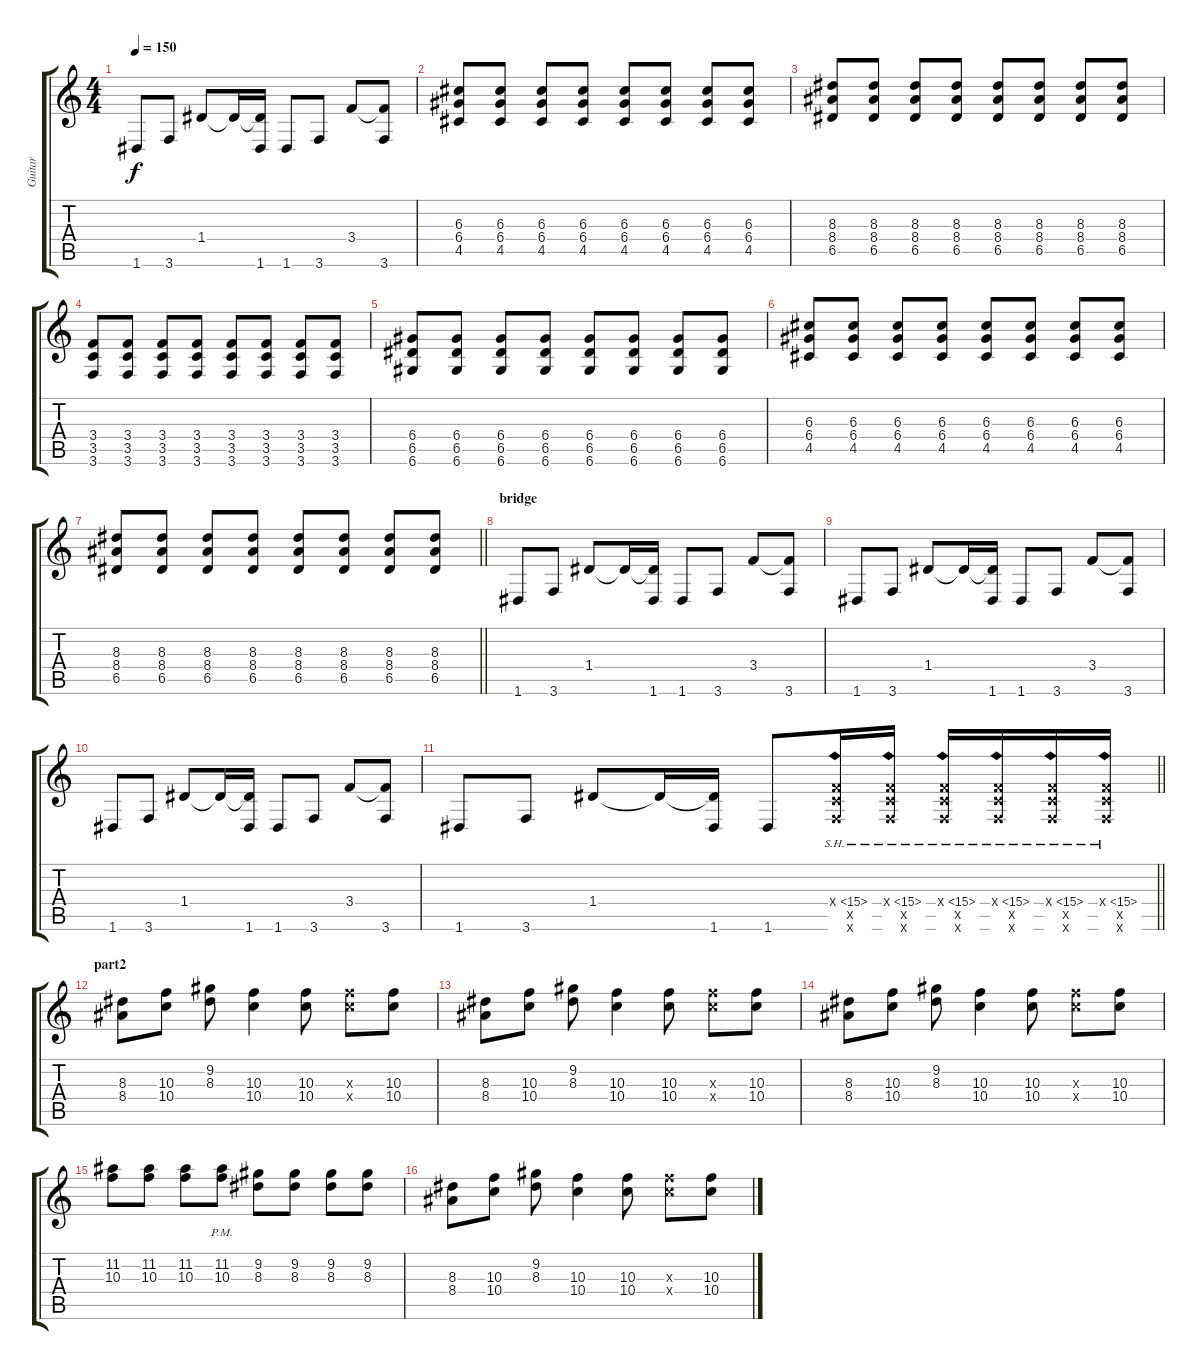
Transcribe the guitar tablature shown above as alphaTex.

\track ("Guitar" "Guitar") {instrument distortionguitar}
\staff {score tabs}
\tuning (E4 B3 G3 D3 A2 D2) {hide}
\ts (4 4)
\tempo 150
\clef g2
\ks c
1.6.8{dy f} 3.6.8 1.4.8 1.4{t}.16 (1.4{t} 1.6).16 1.6.8 3.6.8 3.4.8 (3.4{t} 3.6).8 |
(6.3 6.4 4.5).8 (6.3 6.4 4.5).8 (6.3 6.4 4.5).8 (6.3 6.4 4.5).8 (6.3 6.4 4.5).8 (6.3 6.4 4.5).8 (6.3 6.4 4.5).8 (6.3 6.4 4.5).8 |
(8.3 8.4 6.5).8 (8.3 8.4 6.5).8 (8.3 8.4 6.5).8 (8.3 8.4 6.5).8 (8.3 8.4 6.5).8 (8.3 8.4 6.5).8 (8.3 8.4 6.5).8 (8.3 8.4 6.5).8 |
(3.4 3.5 3.6).8 (3.4 3.5 3.6).8 (3.4 3.5 3.6).8 (3.4 3.5 3.6).8 (3.4 3.5 3.6).8 (3.4 3.5 3.6).8 (3.4 3.5 3.6).8 (3.4 3.5 3.6).8 |
(6.4 6.5 6.6).8 (6.4 6.5 6.6).8 (6.4 6.5 6.6).8 (6.4 6.5 6.6).8 (6.4 6.5 6.6).8 (6.4 6.5 6.6).8 (6.4 6.5 6.6).8 (6.4 6.5 6.6).8 |
(6.3 6.4 4.5).8 (6.3 6.4 4.5).8 (6.3 6.4 4.5).8 (6.3 6.4 4.5).8 (6.3 6.4 4.5).8 (6.3 6.4 4.5).8 (6.3 6.4 4.5).8 (6.3 6.4 4.5).8 |
\barLineRight lightlight
(8.3 8.4 6.5).8 (8.3 8.4 6.5).8 (8.3 8.4 6.5).8 (8.3 8.4 6.5).8 (8.3 8.4 6.5).8 (8.3 8.4 6.5).8 (8.3 8.4 6.5).8 (8.3 8.4 6.5).8 |
\section ("" "bridge")
1.6.8 3.6.8 1.4.8 1.4{t}.16 (1.4{t} 1.6).16 1.6.8 3.6.8 3.4.8 (3.4{t} 3.6).8 |
1.6.8 3.6.8 1.4.8 1.4{t}.16 (1.4{t} 1.6).16 1.6.8 3.6.8 3.4.8 (3.4{t} 3.6).8 |
1.6.8 3.6.8 1.4.8 1.4{t}.16 (1.4{t} 1.6).16 1.6.8 3.6.8 3.4.8 (3.4{t} 3.6).8 |
\barLineRight lightlight
1.6.8 3.6.8 1.4.8 1.4{t}.16 (1.4{t} 1.6).16 1.6.8 (3.4{sh 12 x} 3.5{x} 3.6{x}).16 (3.4{sh 12 x} 3.5{x} 3.6{x}).16 (3.4{sh 12 x} 3.5{x} 3.6{x}).16 (3.4{sh 12 x} 3.5{x} 3.6{x}).16 (3.4{sh 12 x} 3.5{x} 3.6{x}).16 (3.4{sh 12 x} 3.5{x} 3.6{x}).16 |
\section ("" "part2")
(8.3 8.4).8 (10.3 10.4).8 (9.2 8.3).8 (10.3 10.4).4 (10.3 10.4).8 (10.3{x} 10.4{x}).8 (10.3 10.4).8 |
(8.3 8.4).8 (10.3 10.4).8 (9.2 8.3).8 (10.3 10.4).4 (10.3 10.4).8 (10.3{x} 10.4{x}).8 (10.3 10.4).8 |
(8.3 8.4).8 (10.3 10.4).8 (9.2 8.3).8 (10.3 10.4).4 (10.3 10.4).8 (10.3{x} 10.4{x}).8 (10.3 10.4).8 |
(11.2 10.3).8 (11.2 10.3).8 (11.2 10.3).8 (11.2{pm} 10.3{pm}).8 (9.2 8.3).8 (9.2 8.3).8 (9.2 8.3).8 (9.2 8.3).8 |
(8.3 8.4).8 (10.3 10.4).8 (9.2 8.3).8 (10.3 10.4).4 (10.3 10.4).8 (10.3{x} 10.4{x}).8 (10.3 10.4).8
